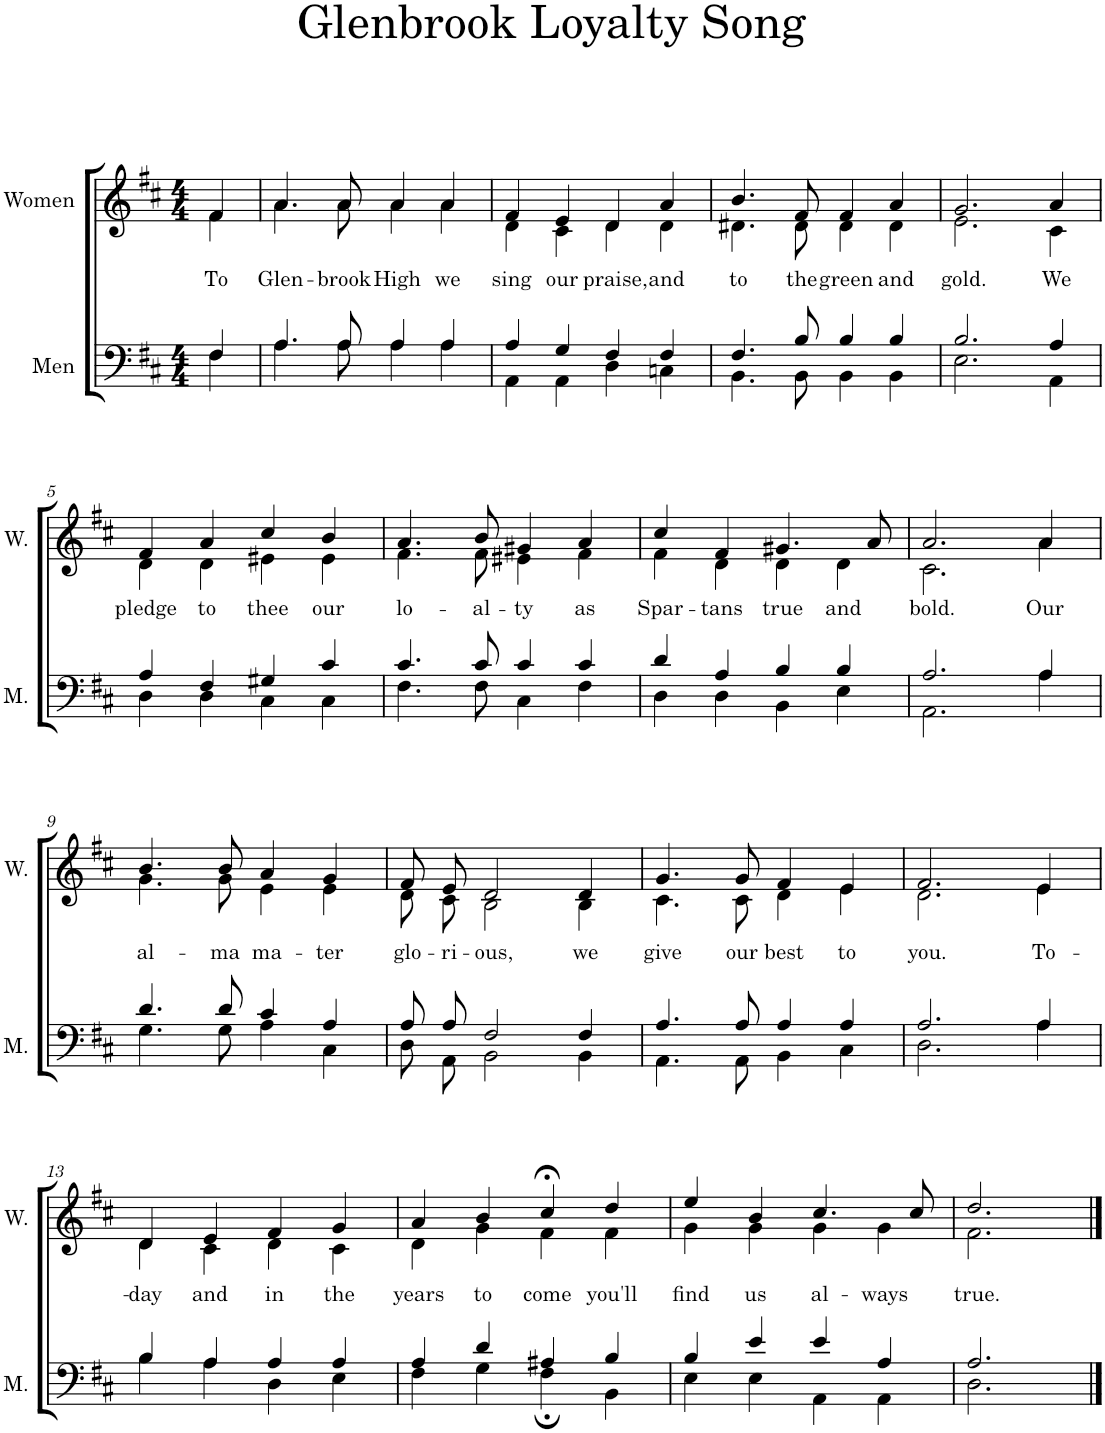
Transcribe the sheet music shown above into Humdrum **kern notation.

**kern	**kern	**text
*part2	*part1	*part1
*staff2	*staff1	*staff1
*I"Men	*I"Women	*
*I'M.	*I'W.	*
*clefF4	*clefG2	*
*k[f#c#]	*k[f#c#]	*
*M4/4	*M4/4	*
=	=	=
*^	*^	*
!	!	!	!	!LO:LY:b
4F#/	4F#\	4f#/	4f#\	To
=1	=1	=1	=1	=1
!	!	!	!	!LO:LY:b
4.A/	4.A\	4.a/	4.a\	Glen-
!	!	!	!	!LO:LY:b
8A/	8A\	8a/	8a\	-brook
!	!	!	!	!LO:LY:b
4A/	4A\	4a/	4a\	High
!	!	!	!	!LO:LY:b
4A/	4A\	4a/	4a\	we
=2	=2	=2	=2	=2
!	!	!	!	!LO:LY:b
4A/	4AA\	4f#/	4d\	sing
!	!	!	!	!LO:LY:b
4G/	4AA\	4e/	4c#\	our
!	!	!	!	!LO:LY:b
4F#/	4D\	4d/	4d\	praise,
!	!	!	!	!LO:LY:b
4F#/	4Cn\	4a/	4d\	and
=3	=3	=3	=3	=3
!	!	!	!	!LO:LY:b
4.F#/	4.BB\	4.b/	4.d#X\	to
!	!	!	!	!LO:LY:b
8B/	8BB\	8f#/	8d#\	the
!	!	!	!	!LO:LY:b
4B/	4BB\	4f#/	4d#\	green
!	!	!	!	!LO:LY:b
4B/	4BB\	4a/	4d#\	and
=4	=4	=4	=4	=4
!	!	!	!	!LO:LY:b
2.B/	2.E\	2.g/	2.e\	gold.
!	!	!	!	!LO:LY:b
4A/	4AA\	4a/	4c#\	We
!!LO:LB:g=z	!!
=5	=5	=5	=5	=5
!	!	!	!	!LO:LY:b
4A/	4D\	4f#/	4d\	pledge
!	!	!	!	!LO:LY:b
4F#/	4D\	4a/	4d\	to
!	!	!	!	!LO:LY:b
4G#X/	4C#\	4cc#/	4e#X\	thee
!	!	!	!	!LO:LY:b
4c#/	4C#\	4b/	4e#\	our
=6	=6	=6	=6	=6
!	!	!	!	!LO:LY:b
4.c#/	4.F#\	4.a/	4.f#\	lo-
!	!	!	!	!LO:LY:b
8c#/	8F#\	8b/	8f#\	-al-
!	!	!	!	!LO:LY:b
4c#/	4C#\	4g#X/	4e#X\	-ty
!	!	!	!	!LO:LY:b
4c#/	4F#\	4a/	4f#\	as
=7	=7	=7	=7	=7
!	!	!	!	!LO:LY:b
4d/	4D\	4cc#/	4f#\	Spar-
!	!	!	!	!LO:LY:b
4A/	4D\	4f#/	4d\	-tans
!	!	!	!	!LO:LY:b
4B/	4BB\	4.g#X/	4d\	true
!	!	!	!	!LO:LY:b
4B/	4E\	.	4d\	and
.	.	8a/	.	.
=8	=8	=8	=8	=8
!	!	!	!	!LO:LY:b
2.A/	2.AA\	2.a/	2.c#\	bold.
!	!	!	!	!LO:LY:b
4A/	4A\	4a/	4a\	Our
!!LO:LB:g=z	!!
=9	=9	=9	=9	=9
!	!	!	!	!LO:LY:b
4.d/	4.G\	4.b/	4.g\	al-
!	!	!	!	!LO:LY:b
8d/	8G\	8b/	8g\	-ma
!	!	!	!	!LO:LY:b
4c#/	4A\	4a/	4e\	ma-
!	!	!	!	!LO:LY:b
4A/	4C#\	4g/	4e\	-ter
=10	=10	=10	=10	=10
!	!	!	!	!LO:LY:b
8A/L	8D\L	8f#/L	8d\L	glo-
!	!	!	!	!LO:LY:b
8A/J	8AA\J	8e/J	8c#\J	-ri-
!	!	!	!	!LO:LY:b
2F#/	2BB\	2d/	2B\	-ous,
!	!	!	!	!LO:LY:b
4F#/	4BB\	4d/	4B\	we
=11	=11	=11	=11	=11
!	!	!	!	!LO:LY:b
4.A/	4.AA\	4.g/	4.c#\	give
!	!	!	!	!LO:LY:b
8A/	8AA\	8g/	8c#\	our
!	!	!	!	!LO:LY:b
4A/	4BB\	4f#/	4d\	best
!	!	!	!	!LO:LY:b
4A/	4C#\	4e/	4e\	to
=12	=12	=12	=12	=12
!	!	!	!	!LO:LY:b
2.A/	2.D\	2.f#/	2.d\	you.
!	!	!	!	!LO:LY:b
4A/	4A\	4e/	4e\	To-
!!LO:LB:g=z	!!
=13	=13	=13	=13	=13
!	!	!	!	!LO:LY:b
4B/	4B\	4d/	4d\	-day
!	!	!	!	!LO:LY:b
4A/	4A\	4e/	4c#\	and
!	!	!	!	!LO:LY:b
4A/	4D\	4f#/	4d\	in
!	!	!	!	!LO:LY:b
4A/	4E\	4g/	4c#\	the
=14	=14	=14	=14	=14
!	!	!	!	!LO:LY:b
4A/	4F#\	4a/	4d\	years
!	!	!	!	!LO:LY:b
4d/	4G\	4b/	4g\	to
!	!	!	!	!LO:LY:b
4A#X/	4F#;\	4cc#;</	4f#\	come
!	!	!	!	!LO:LY:b
4B/	4BB\	4dd/	4f#\	you'll
=15	=15	=15	=15	=15
!	!	!	!	!LO:LY:b
4B/	4E\	4ee/	4g\	find
!	!	!	!	!LO:LY:b
4e/	4E\	4b/	4g\	us
!	!	!	!	!LO:LY:b
4e/	4AA\	4.cc#/	4g\	al-
!	!	!	!	!LO:LY:b
4A/	4AA\	.	4g\	-ways
.	.	8cc#/	.	.
=16	=16	=16	=16	=16
!	!	!	!	!LO:LY:b
2.A/	2.D\	2.dd/	2.f#\	true.
*v	*v	*	*	*
*	*v	*v	*
==	==	==
*-	*-	*-
